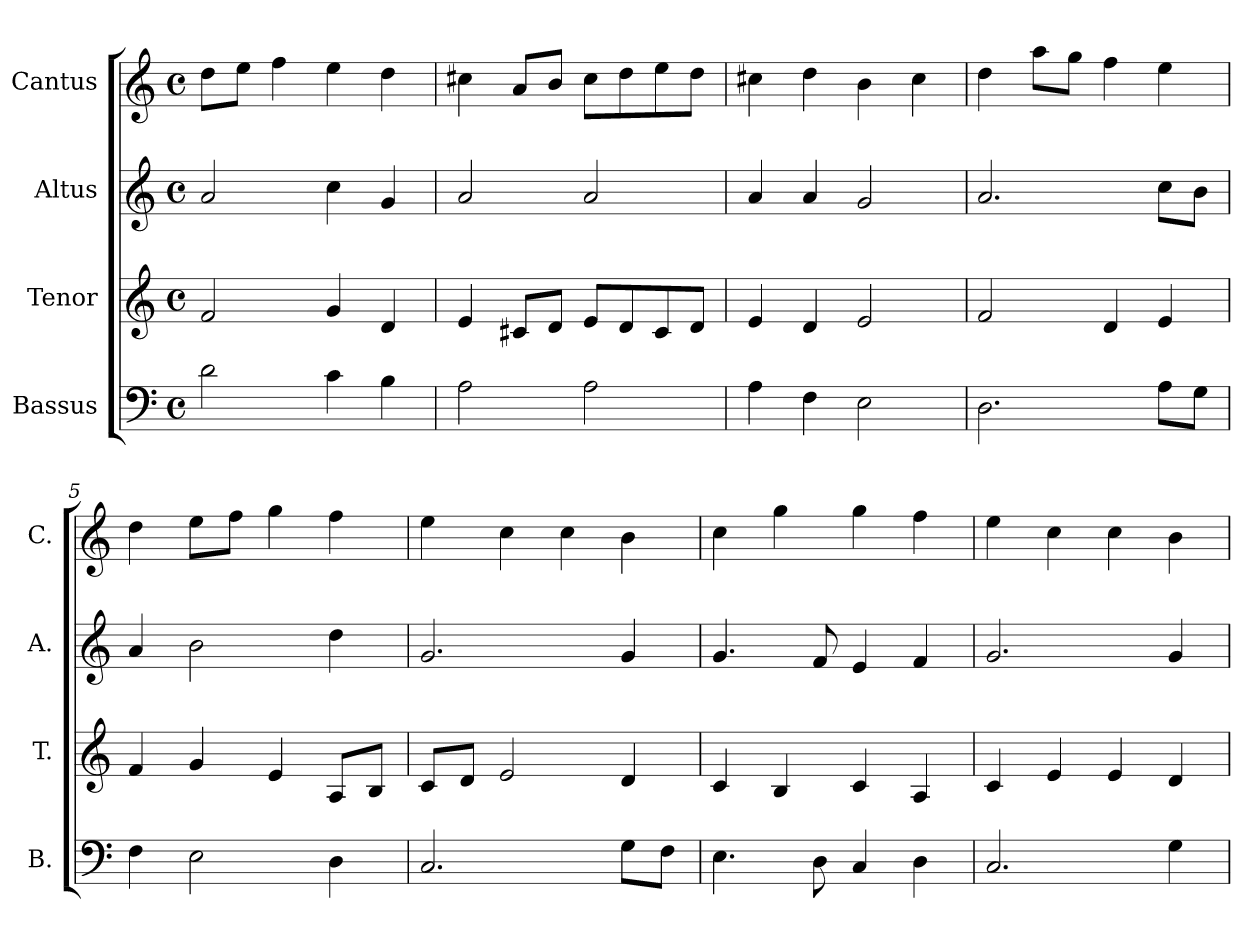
**kern	**kern	**kern	**kern
*part4	*part3	*part2	*part1
*staff4	*staff3	*staff2	*staff1
*I"Bassus	*I"Tenor	*I"Altus	*I"Cantus
*I'B.	*I'T.	*I'A.	*I'C.
*clefF4	*clefG2	*clefG2	*clefG2
*k[]	*k[]	*k[]	*k[]
*M4/4	*M4/4	*M4/4	*M4/4
*met(c)	*met(c)	*met(c)	*met(c)
=1	=1	=1	=1
2d\	2f/	2a/	8dd\L
.	.	.	8ee\J
.	.	.	4ff\
4c\	4g/	4cc\	4ee\
4B\	4d/	4g/	4dd\
=2	=2	=2	=2
2A\	4e/	2a/	4cc#X\
.	8c#X/L	.	8a/L
.	8d/J	.	8b/J
2A\	8e/L	2a/	8cc#\L
.	8d/	.	8dd\
.	8c#/	.	8ee\
.	8d/J	.	8dd\J
=3	=3	=3	=3
4A\	4e/	4a/	4cc#X\
4F\	4d/	4a/	4dd\
2E\	2e/	2g/	4b\
.	.	.	4cc#\
=4	=4	=4	=4
2.D\	2f/	2.a/	4dd\
.	.	.	8aa\L
.	.	.	8gg\J
.	4d/	.	4ff\
8A\L	4e/	8cc\L	4ee\
8G\J	.	8b\J	.
=5	=5	=5	=5
4F\	4f/	4a/	4dd\
2E\	4g/	2b\	8ee\L
.	.	.	8ff\J
.	4e/	.	4gg\
4D\	8A/L	4dd\	4ff\
.	8B/J	.	.
!!LO:LB:g=z
=6	=6	=6	=6
2.C/	8c/L	2.g/	4ee\
.	8d/J	.	.
.	2e/	.	4cc\
.	.	.	4cc\
8G\L	4d/	4g/	4b\
8F\J	.	.	.
=7	=7	=7	=7
4.E\	4c/	4.g/	4cc\
.	4B/	.	4gg\
8D\	.	8f/	.
4C/	4c/	4e/	4gg\
4D\	4A/	4f/	4ff\
=8	=8	=8	=8
2.C/	4c/	2.g/	4ee\
.	4e/	.	4cc\
.	4e/	.	4cc\
4G\	4d/	4g/	4b\
=	=	=	=
*-	*-	*-	*-
